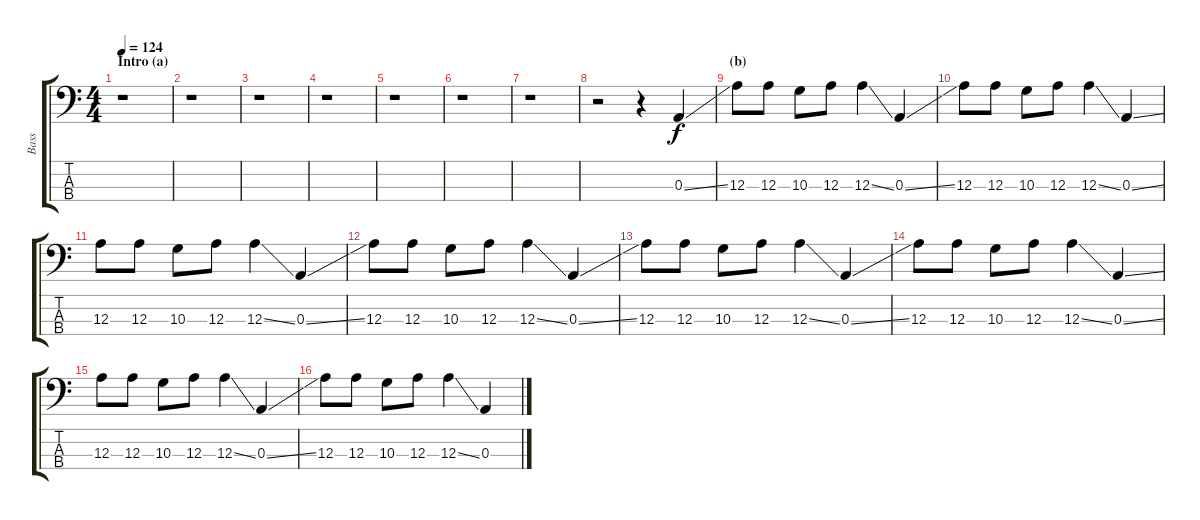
\track ("Bass" "Bass") {instrument electricbassfinger}
\staff {score tabs}
\tuning (G2 D2 A1 E1) {hide}
\ts (4 4)
\section ("" "Intro (a)")
\tempo 124
\clef f4
\ks c
r.1{dy f instrument electricbassfinger} |
r.1 |
r.1 |
r.1 |
r.1 |
r.1 |
r.1 |
r.2 r.4 0.3{ss}.4 |
\section ("" "(b)")
12.3.8 12.3.8 10.3.8 12.3.8 12.3{ss}.4 0.3{ss}.4 |
12.3.8 12.3.8 10.3.8 12.3.8 12.3{ss}.4 0.3{ss}.4 |
12.3.8 12.3.8 10.3.8 12.3.8 12.3{ss}.4 0.3{ss}.4 |
12.3.8 12.3.8 10.3.8 12.3.8 12.3{ss}.4 0.3{ss}.4 |
12.3.8 12.3.8 10.3.8 12.3.8 12.3{ss}.4 0.3{ss}.4 |
12.3.8 12.3.8 10.3.8 12.3.8 12.3{ss}.4 0.3{ss}.4 |
12.3.8 12.3.8 10.3.8 12.3.8 12.3{ss}.4 0.3{ss}.4 |
12.3.8 12.3.8 10.3.8 12.3.8 12.3{ss}.4 0.3{ss}.4
